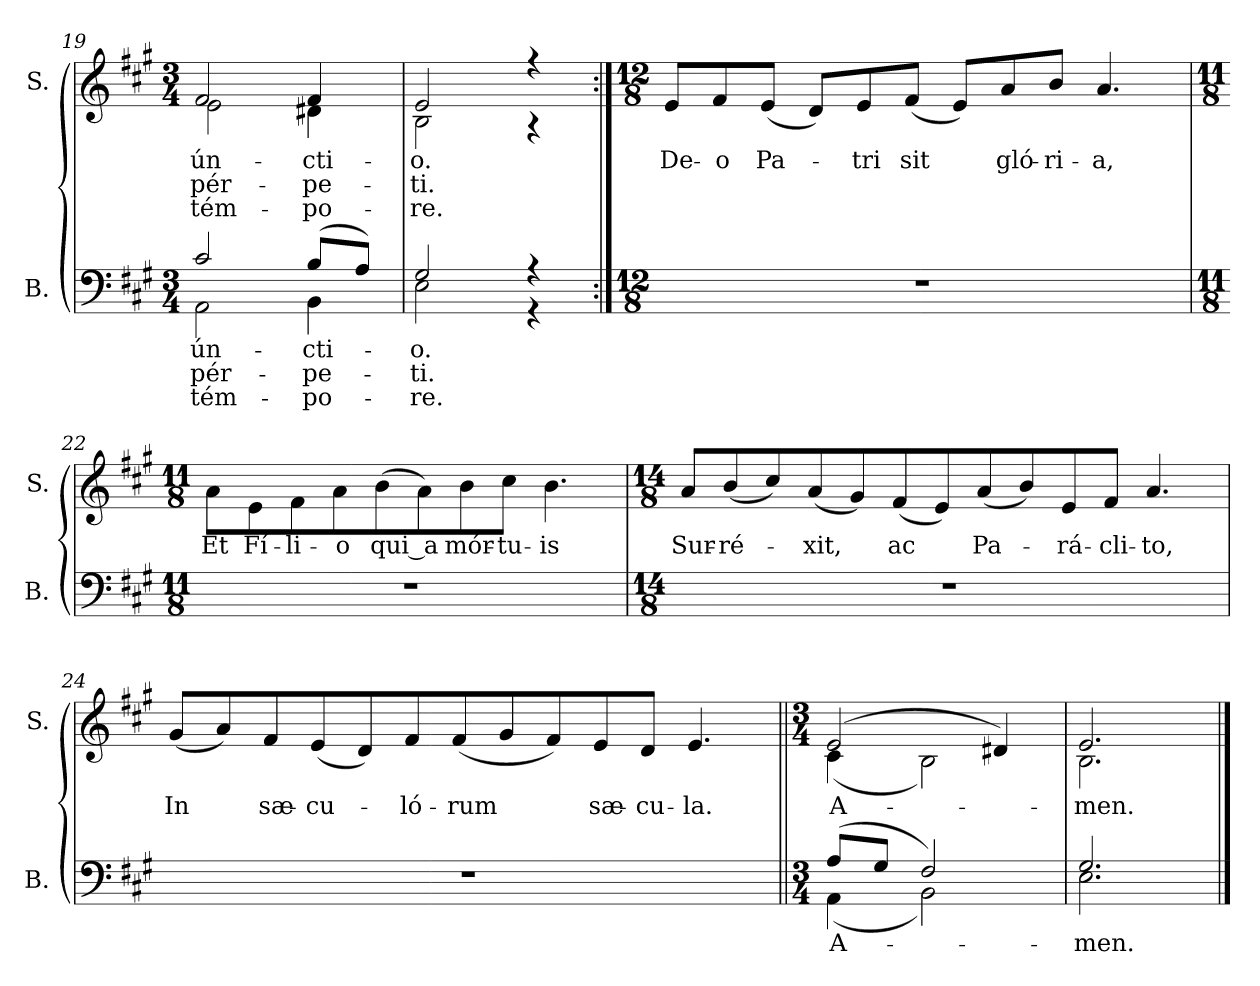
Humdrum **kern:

**kern	**text	**text	**text	**kern	**text	**text	**text
*part2	*part2	*part2	*part2	*part1	*part1	*part1	*part1
*staff2	*staff2	*staff2	*staff2	*staff1	*staff1	*staff1	*staff1
*I"B.	*	*	*	*I"S.	*	*	*
*I'B.	*	*	*	*I'S.	*	*	*
*clefF4	*	*	*	*clefG2	*	*	*
*k[f#c#g#]	*	*	*	*k[f#c#g#]	*	*	*
*A:	*	*	*	*A:	*	*	*
*M3/4	*	*	*	*M3/4	*	*	*
=19	=19	=19	=19	=19	=19	=19	=19
!	!LO:LY:b:color=#000000	!LO:LY:b:color=#000000	!LO:LY:b:color=#000000	!	!	!	!
*^	*	*	*	*	*	*	*
!	!	!	!	!	!	!LO:LY:b:color=#000000	!LO:LY:b:color=#000000	!LO:LY:b:color=#000000
*	*	*	*	*	*^	*	*	*
2c#i/	2AAi\	ún-	pér-	tém-	2f#i/	2ei\	ún-	pér-	tém-
!	!	!LO:LY:b:color=#000000	!LO:LY:b:color=#000000	!LO:LY:b:color=#000000	!	!	!	!	!
!	!	!	!	!	!	!	!LO:LY:b:color=#000000	!LO:LY:b:color=#000000	!LO:LY:b:color=#000000
(8Bi/L	4BBi\	-cti-	-pe-	-po-	4f#i/	4d#Xi\	-cti-	-pe-	-po-
8Ai/J)	.	.	.	.	.	.	.	.	.
=20	=20	=20	=20	=20	=20	=20	=20	=20	=20
!	!	!LO:LY:b:color=#000000	!LO:LY:b:color=#000000	!LO:LY:b:color=#000000	!	!	!	!	!
!	!	!	!	!	!	!	!LO:LY:b:color=#000000	!LO:LY:b:color=#000000	!LO:LY:b:color=#000000
2G#i/	2Ei\	-o.	-ti.	-re.	2ei/	2Bi\	-o.	-ti.	-re.
4r	4r	.	.	.	4r	4r	.	.	.
*v	*v	*	*	*	*	*	*	*	*
*	*	*	*	*v	*v	*	*	*
!!LO:LB:g=z
=21:|!	=21:|!	=21:|!	=21:|!	=21:|!	=21:|!	=21:|!	=21:|!
*M12/8	*	*	*	*M12/8	*	*	*
*^	*	*	*	*^	*	*	*
!LO:N:vis=1	!	!	!	!	!	!	!	!	!
*v	*v	*	*	*	*	*	*	*	*
*	*	*	*	*v	*v	*	*	*
*^	*	*	*	*^	*	*	*
!	!	!	!	!	!LO:TX:b:cj:t=7.	!	!	!	!
!	!	!	!	!	!	!	!LO:LY:b:color=#000000	!	!
*v	*v	*	*	*	*	*	*	*	*
*	*	*	*	*v	*v	*	*	*
1.r	.	.	.	8ei/L	De-	.	.
!	!	!	!	!	!LO:LY:b:color=#000000	!	!
.	.	.	.	8f#i/	-o	.	.
!	!	!	!	!	!LO:LY:b:color=#000000	!	!
.	.	.	.	(8ei/J	Pa-	.	.
.	.	.	.	8di/L)	.	.	.
!	!	!	!	!	!LO:LY:b:color=#000000	!	!
.	.	.	.	8ei/	-tri	.	.
!	!	!	!	!	!LO:LY:b:color=#000000	!	!
.	.	.	.	(8f#i/J	sit	.	.
.	.	.	.	8ei/L)	.	.	.
!	!	!	!	!	!LO:LY:b:color=#000000	!	!
.	.	.	.	8ai/	gló-	.	.
!	!	!	!	!	!LO:LY:b:color=#000000	!	!
.	.	.	.	8bi/J	-ri-	.	.
!	!	!	!	!	!LO:LY:b:color=#000000	!	!
.	.	.	.	4.ai/	-a,	.	.
=22'	=22'	=22'	=22'	=22'	=22'	=22'	=22'
*M11/8	*	*	*	*M11/8	*	*	*
!LO:N:vis=1	!	!	!	!	!	!	!
!	!	!	!	!	!LO:LY:b:color=#000000	!	!
8%11r	.	.	.	8ai\L	Et	.	.
!	!	!	!	!	!LO:LY:b:color=#000000	!	!
.	.	.	.	8ei\	Fí-	.	.
!	!	!	!	!	!LO:LY:b:color=#000000	!	!
.	.	.	.	8f#i\	-li-	.	.
!	!	!	!	!	!LO:LY:b:color=#000000	!	!
.	.	.	.	8ai\	-o	.	.
!	!	!	!	!	!LO:LY:b:color=#000000	!	!
.	.	.	.	(8bi\	qui_a	.	.
.	.	.	.	8ai\)	.	.	.
!	!	!	!	!	!LO:LY:b:color=#000000	!	!
.	.	.	.	8bi\	mór-	.	.
!	!	!	!	!	!LO:LY:b:color=#000000	!	!
.	.	.	.	8cc#i\J	-tu-	.	.
!	!	!	!	!	!LO:LY:b:color=#000000	!	!
.	.	.	.	4.bi\	-is	.	.
!!LO:LB:g=z
=23	=23	=23	=23	=23	=23	=23	=23
*M14/8	*	*	*	*M14/8	*	*	*
!LO:N:vis=1	!	!	!	!	!	!	!
!	!	!	!	!	!LO:LY:b:color=#000000	!	!
1..r	.	.	.	8ai/L	Sur-	.	.
!	!	!	!	!	!LO:LY:b:color=#000000	!	!
.	.	.	.	(8bi/	-ré-	.	.
.	.	.	.	8cc#i/)	.	.	.
!	!	!	!	!	!LO:LY:b:color=#000000	!	!
.	.	.	.	(8ai/	-xit,	.	.
.	.	.	.	8g#i/)	.	.	.
!	!	!	!	!	!LO:LY:b:color=#000000	!	!
.	.	.	.	(8f#i/	ac	.	.
.	.	.	.	8ei/)	.	.	.
!	!	!	!	!	!LO:LY:b:color=#000000	!	!
.	.	.	.	(8ai/	Pa-	.	.
.	.	.	.	8bi/)	.	.	.
!	!	!	!	!	!LO:LY:b:color=#000000	!	!
.	.	.	.	8ei/	-rá-	.	.
!	!	!	!	!	!LO:LY:b:color=#000000	!	!
.	.	.	.	8f#i/J	-cli-	.	.
!	!	!	!	!	!LO:LY:b:color=#000000	!	!
.	.	.	.	4.ai/	-to,	.	.
=24'	=24'	=24'	=24'	=24'	=24'	=24'	=24'
!LO:N:vis=1	!	!	!	!	!	!	!
!	!	!	!	!	!LO:LY:b:color=#000000	!	!
1..r	.	.	.	(8g#i/L	In	.	.
.	.	.	.	8ai/)	.	.	.
!	!	!	!	!	!LO:LY:b:color=#000000	!	!
.	.	.	.	8f#i/	sæ-	.	.
!	!	!	!	!	!LO:LY:b:color=#000000	!	!
.	.	.	.	(8ei/	-cu-	.	.
.	.	.	.	8di/)	.	.	.
!	!	!	!	!	!LO:LY:b:color=#000000	!	!
.	.	.	.	8f#i/	-ló-	.	.
!	!	!	!	!	!LO:LY:b:color=#000000	!	!
.	.	.	.	(8f#i/	-rum	.	.
.	.	.	.	8g#i/	.	.	.
.	.	.	.	8f#i/)	.	.	.
!	!	!	!	!	!LO:LY:b:color=#000000	!	!
.	.	.	.	8ei/	sæ-	.	.
!	!	!	!	!	!LO:LY:b:color=#000000	!	!
.	.	.	.	8di/J	-cu-	.	.
!	!	!	!	!	!LO:LY:b:color=#000000	!	!
.	.	.	.	4.ei/	-la.	.	.
=25||	=25||	=25||	=25||	=25||	=25||	=25||	=25||
*M3/4	*	*	*	*M3/4	*	*	*
!	!LO:LY:b:color=#000000	!	!	!	!	!	!
*^	*	*	*	*	*	*	*
*v	*v	*	*	*	*	*	*	*
*	*	*	*	*MM58	*	*	*
*^	*	*	*	*	*	*	*
!	!	!	!	!	!	!LO:LY:b:color=#000000	!	!
*	*	*	*	*	*^	*	*	*
(8Ai/L	(4AAi\	A-	.	.	(2ei/	(4c#i\	A-	.	.
8G#i/J	.	.	.	.	.	.	.	.	.
2F#i/)	2BBi\)	.	.	.	.	2Bi\)	.	.	.
.	.	.	.	.	4d#Xi/)	.	.	.	.
=26	=26	=26	=26	=26	=26	=26	=26	=26	=26
!	!	!LO:LY:b:color=#000000	!	!	!	!	!	!	!
!	!	!	!	!	!	!	!LO:LY:b:color=#000000	!	!
2.G#i/	2.Ei\	-men.	.	.	2.ei/	2.Bi\	-men.	.	.
*v	*v	*	*	*	*	*	*	*	*
*	*	*	*	*v	*v	*	*	*
==	==	==	==	==	==	==	==
*-	*-	*-	*-	*-	*-	*-	*-
